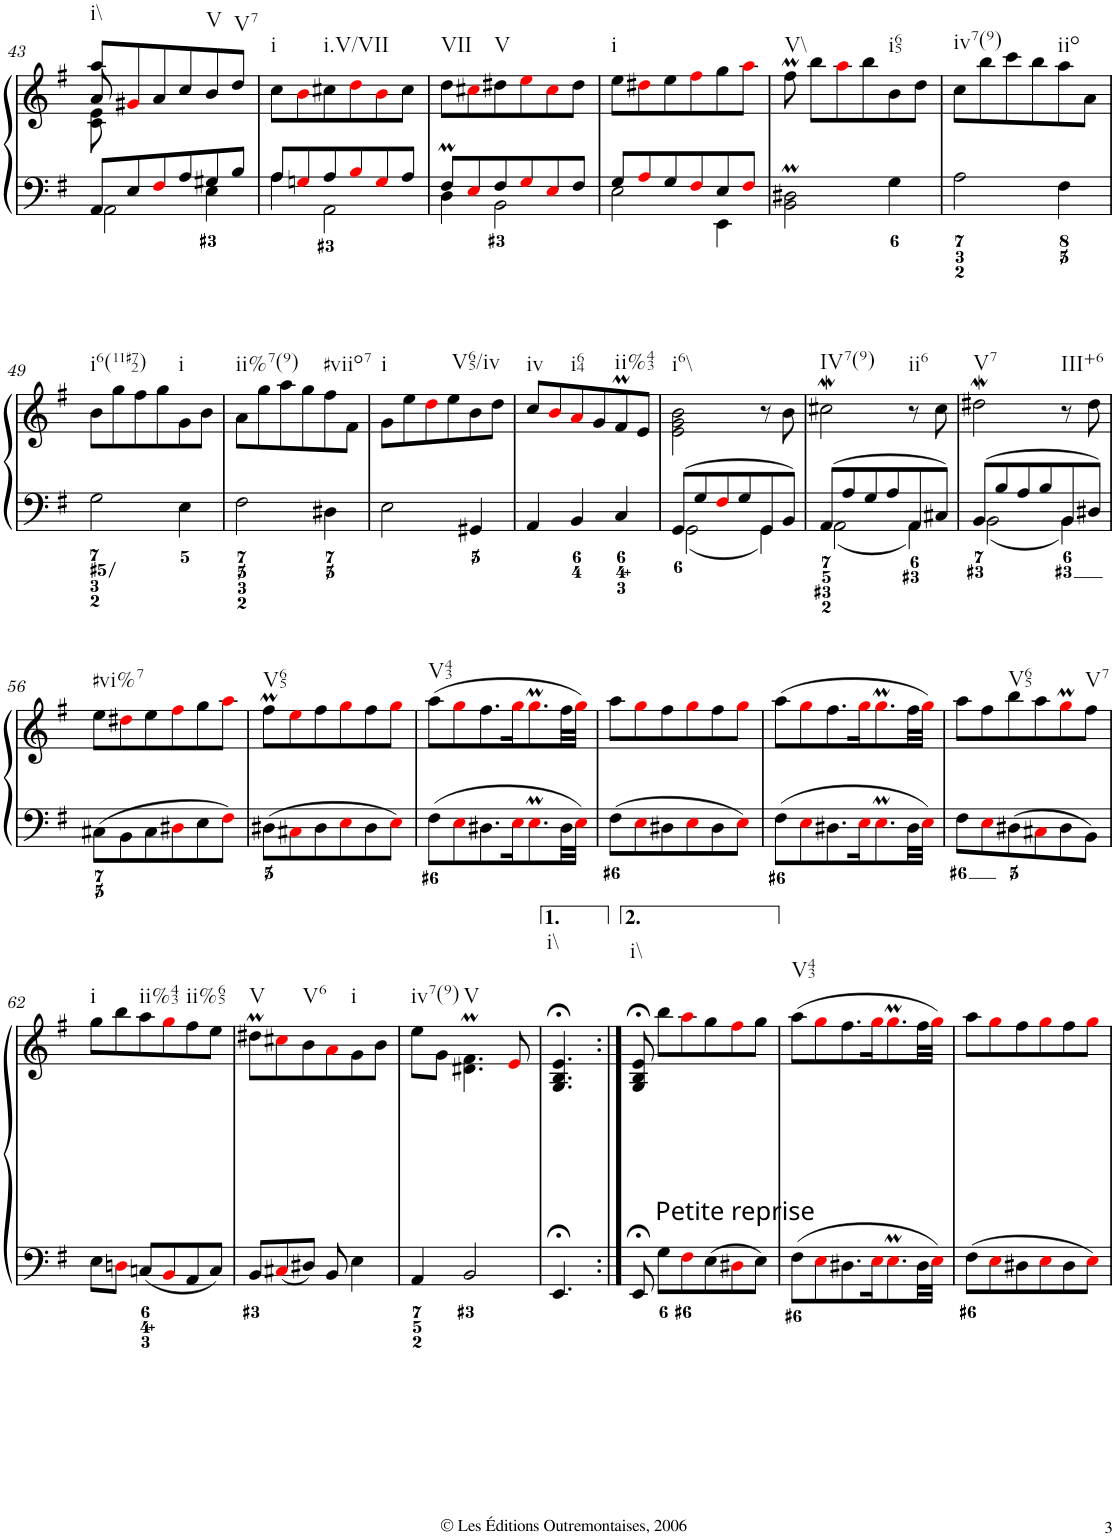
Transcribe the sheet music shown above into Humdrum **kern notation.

**kern	**kern
*part1	*part1
*staff2	*staff1
*I"Clavecin	*
!!LO:PB:g=z
*clefF4	*clefG2
*k[f#]	*k[f#]
*e:	*e:
*M6/8	*M6/8
=43	=43
*^	*^
*	*	*	*^
!	!	!LO:TX:b:t=i\\	!	!
8AA/L	2AA\	8aa/L	8a/	8c\ 8e\
8E/	.	8g#Xi/	2ryy	2ryy
8F#i/	.	8a/	.	.
8A/	.	8cc/	.	.
!	!	!LO:TX:b:t=V	!	!
8G#X/	4E\	8b/	.	.
!	!	!LO:TX:b:t=V7	!	!
8B/J	.	8dd/J	8ryy	8ryy
=44	=44	=44	=44	=44
!	!	!LO:TX:b:t=i	!	!
*	*	*v	*v	*v
8A/L	4A\	8cc\L
8Gni/	.	8bi\
!	!	!LO:TX:b:t=i.V/VII
8A/	2AA\	8cc#X\
8Bi/	.	8ddi\
8Gi/	.	8bi\
8A/J	.	8cc#\J
=45	=45	=45
!	!	!LO:TX:b:t=VII
8F#m/L	4D\	8dd\L
8Ei/	.	8cc#Xi\
!	!	!LO:TX:b:t=V
8F#/	2BB\	8dd#X\
8Gi/	.	8eei\
8Ei/	.	8cc#i\
8F#/J	.	8dd#\J
=46	=46	=46
!	!	!LO:TX:b:t=i
8G/L	2E\	8ee\L
8Ai/	.	8dd#Xi\
8G/	.	8ee\
8F#i/	.	8ff#i\
8E/	4EE\	8gg\
8F#i/J	.	8aai\J
*v	*v	*
=47	=47
!	!LO:TX:b:t=V\\
2BB\M 2D#X\M	8ff#m\
.	8bb\L
.	8aai\
.	8bb\
!	!LO:TX:b:t=i65
4G\	8b\
.	8dd\J
=48	=48
!	!LO:TX:b:t=iv7(9)
2A\	8cc\L
.	8bb\
.	8ccc\
.	8bb\
!	!LO:TX:b:t=iio
4F#\	8aa\
.	8a\J
!!LO:LB:g=z
=49	=49
!	!LO:TX:b:t=i6(11#72)
2G\	8b\L
.	8gg\
.	8ff#\
.	8gg\
!	!LO:TX:b:t=i
4E\	8g\
.	8b\J
=50	=50
!	!LO:TX:b:t=ii%7(9)
2F#\	8a\L
.	8gg\
.	8aa\
.	8gg\
!	!LO:TX:b:t=#viio7
4D#X\	8ff#\
.	8f#\J
=51	=51
!	!LO:TX:b:t=i
2E\	8g\L
.	8ee\
.	8ddi\
.	8ee\
!	!LO:TX:b:t=V65/iv
4GG#X/	8b\
.	8dd\J
=52	=52
!	!LO:TX:b:t=iv
4AA/	8cc/L
.	8bi/
!	!LO:TX:b:t=i64
4BB/	8ai/
.	8g/
!	!LO:TX:b:t=ii%43
4C/	8f#m/
.	8e/J
=53	=53
*^	*
!	!	!LO:TX:b:t=i6\\
8GG/L	2GG\	2e\ 2g\ 2b\
8G/	.	.
8F#i/	.	.
8G/	.	.
8GG/	4GG\	8r
8BB/J	.	8b\
=54	=54	=54
!	!	!LO:TX:b:t=IV7(9)
8AA/L	2AA\	2cc#XW\
8A/	.	.
8G/	.	.
8A/	.	.
!	!	!LO:TX:b:t=ii6
8AA/	4AA\	8r
8C#X/J	.	8cc#\
=55	=55	=55
!	!	!LO:TX:b:t=V7
8BB/L	2BB\	2dd#XW\
8B/	.	.
8A/	.	.
8B/	.	.
!	!	!LO:TX:b:t=III+6
8BB/	4BB\	8r
8D#X/J	.	8dd#\
*v	*v	*
!!LO:LB:g=z
=56	=56
!	!LO:TX:b:t=#vi%7
8C#X\L	8ee\L
8BB\	8dd#Xi\
8C#\	8ee\
8D#Xi\	8ff#i\
8E\	8gg\
8F#i\J	8aai\J
=57	=57
!	!LO:TX:b:t=V65
8D#X\L	8ff#m\L
8C#Xi\	8eei\
8D#\	8ff#\
8Ei\	8ggi\
8D#\	8ff#\
8Ei\J	8ggi\J
=58	=58
!	!LO:TX:b:t=V43
8F#\L	(>8aa\L
8Ei\	8ggi\
8.D#X\	8.ff#\
16Ei\K	16ggi\K
8.EMi\	8.ggMi\
32D#\LL	32ff#\LL
32Ei\JJJ	32ggi\JJJ)
=59	=59
8F#\L	8aa\L
8Ei\	8ggi\
8D#X\	8ff#\
8Ei\	8ggi\
8D#\	8ff#\
8Ei\J	8ggi\J
=60	=60
8F#\L	(>8aa\L
8Ei\	8ggi\
8.D#X\	8.ff#\
16Ei\K	16ggi\K
8.EMi\	8.ggMi\
32D#\LL	32ff#\LL
32Ei\JJJ	32ggi\JJJ)
=61	=61
8F#\L	8aa\L
8Ei\	8ff#\
!	!LO:TX:b:t=V65
8D#X\	8bb\
8C#Xi\	8aa\
8D#\	8ggMi\
!	!LO:TX:b:t=V7
8BB\J	8ff#\J
!!LO:LB:g=z
=62	=62
!	!LO:TX:b:t=i
8E\L	8gg\L
8Dni\J	8bb\
!	!LO:TX:b:t=ii%43
8Cn/L	8aa\
8BBi/	8ggi\
!	!LO:TX:b:t=ii%65
8AA/	8ff#\
8C/J	8ee\J
=63	=63
!	!LO:TX:b:t=V
8BB/L	8dd#Xm\L
8C#Xi/	8cc#Xi\
!	!LO:TX:b:t=V6
8D#X/J	8b\
8BB/	8ai\
!	!LO:TX:b:t=i
4E\	8g\
.	8b\J
=64	=64
!	!LO:TX:b:t=iv7(9)
4AA/	8ee\L
.	8g\J
!	!LO:TX:b:t=V
2BB/	4.d#X\M 4.f#\M
.	8ei/
=65	=65
!	!LO:TX:b:t=i\\
4.EE;</	4.G/;< 4.B/;< 4.e/;<
=65X2:|!	=65X2:|!
!	!LO:TX:b:t=i\\
8EE;</	8G/;< 8B/;< 8e/;<
!	!LO:TX:b:t=Petite reprise
8G\L	8bb\L
8F#i\	8aai\
8E\	8gg\
8D#Xi\	8ff#i\
8E\J	8gg\J
=66	=66
!	!LO:TX:b:t=V43
8F#\L	(>8aa\L
8Ei\	8ggi\
8.D#X\	8.ff#\
16Ei\K	16ggi\K
8.EMi\	8.ggMi\
32D#\LL	32ff#\LL
32Ei\JJJ	32ggi\JJJ)
=67	=67
8F#\L	8aa\L
8Ei\	8ggi\
8D#X\	8ff#\
8Ei\	8ggi\
8D#\	8ff#\
8Ei\J	8ggi\J
=	=
*-	*-
